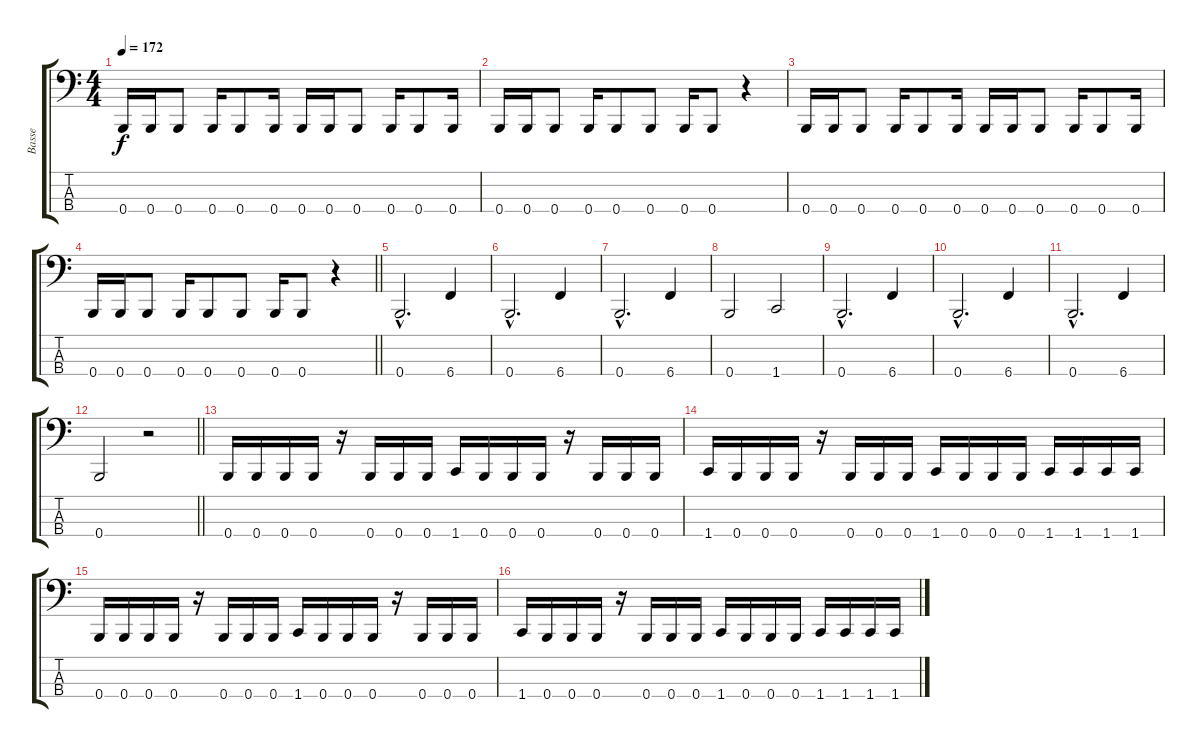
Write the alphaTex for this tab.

\track ("Basse" "Basse") {instrument electricbassfinger}
\staff {score tabs}
\tuning (D2 A1 E1 B0) {hide}
\ts (4 4)
\tempo 172
\clef f4
\ks c
0.4.16{dy f} 0.4.16 0.4.8 0.4.16 0.4.8 0.4.16 0.4.16 0.4.16 0.4.8 0.4.16 0.4.8 0.4.16 |
0.4.16 0.4.16 0.4.8 0.4.16 0.4.8 0.4.8 0.4.16 0.4.8 r.4 |
0.4.16 0.4.16 0.4.8 0.4.16 0.4.8 0.4.16 0.4.16 0.4.16 0.4.8 0.4.16 0.4.8 0.4.16 |
\barLineRight lightlight
0.4.16 0.4.16 0.4.8 0.4.16 0.4.8 0.4.8 0.4.16 0.4.8 r.4 |
0.4{hac}.2{d} 6.4.4 |
0.4{hac}.2{d} 6.4.4 |
0.4{hac}.2{d} 6.4.4 |
0.4.2 1.4.2 |
0.4{hac}.2{d} 6.4.4 |
0.4{hac}.2{d} 6.4.4 |
0.4{hac}.2{d} 6.4.4 |
\barLineRight lightlight
0.4.2 r.2 |
0.4.16 0.4.16 0.4.16 0.4.16 r.16 0.4.16 0.4.16 0.4.16 1.4.16 0.4.16 0.4.16 0.4.16 r.16 0.4.16 0.4.16 0.4.16 |
1.4.16 0.4.16 0.4.16 0.4.16 r.16 0.4.16 0.4.16 0.4.16 1.4.16 0.4.16 0.4.16 0.4.16 1.4.16 1.4.16 1.4.16 1.4.16 |
0.4.16 0.4.16 0.4.16 0.4.16 r.16 0.4.16 0.4.16 0.4.16 1.4.16 0.4.16 0.4.16 0.4.16 r.16 0.4.16 0.4.16 0.4.16 |
1.4.16 0.4.16 0.4.16 0.4.16 r.16 0.4.16 0.4.16 0.4.16 1.4.16 0.4.16 0.4.16 0.4.16 1.4.16 1.4.16 1.4.16 1.4.16
